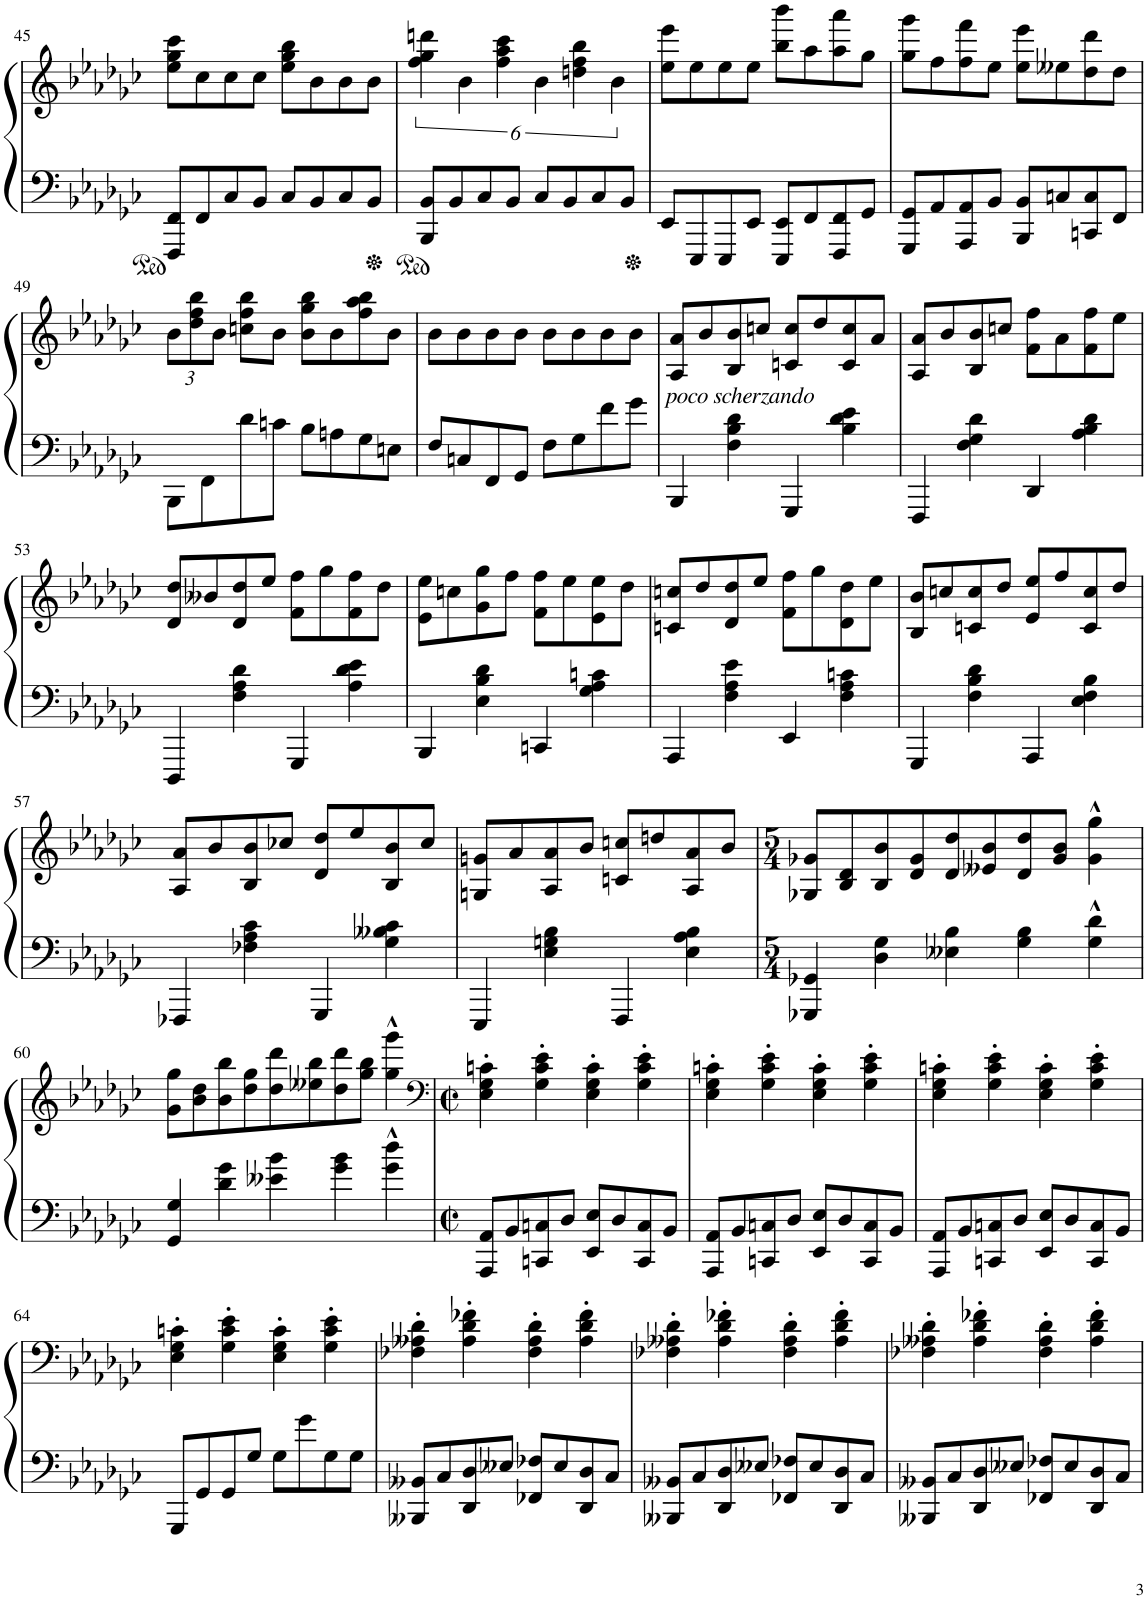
**kern	**kern
*part1	*part1
*staff2	*staff1
*I"ピアノ	*
!!LO:PB:g=z
*clefF4	*clefG2
*k[b-e-a-d-g-c-]	*k[b-e-a-d-g-c-]
*M2/2	*M2/2
*met(c|)	*met(c|)
=45	=45
8FFF/ 8FF/L	8ee-\ 8gg-\ 8ccc-\L
8FF/	8cc-\
8C-/	8cc-\
8BB-/J	8cc-\J
8C-/L	8ee-\ 8gg-\ 8bb-\L
8BB-/	8b-\
8C-/	8b-\
8BB-/J	8b-\J
=46	=46
8BBB-/ 8BB-/L	6ff\ 6gg-\ 6dddn\
8BB-/	.
.	6b-\
8C-/	.
.	6ff\ 6aa-\ 6ccc-\
8BB-/J	.
8C-/L	6b-\
8BB-/	.
.	6ddn\ 6ff\ 6bb-\
8C-/	.
.	6b-\
8BB-/J	.
=47	=47
8EE-/L	8ee-\ 8eee-\L
8EEE-/	8ee-\
8EEE-/	8ee-\
8EE-/J	8ee-\J
8EEE-/ 8EE-/L	8bb-\ 8bbb-\L
8FF/	8aa-\
8FFF/ 8FF/	8aa-\ 8aaa-\
8GG-/J	8gg-\J
=48	=48
8GGG-/ 8GG-/L	8gg-\ 8ggg-\L
8AA-/	8ff\
8AAA-/ 8AA-/	8ff\ 8fff\
8BB-/J	8ee-\J
8BBB-/ 8BB-/L	8ee-\ 8eee-\L
8Cn/	8ee--X\
8CCn/ 8C/	8dd-\ 8ddd-\
8FF/J	8dd-\J
!!LO:LB:g=z
=49	=49
*	*Xbrackettup
8BBB-\L	12b-\L
.	12dd-\ 12ff\ 12bb-\
8FF\	.
.	12b-\J
8d-\	8ccn\ 8ff\ 8bb-\L
8cn\J	8b-\J
8B-\L	8b-\ 8gg-\ 8bb-\L
8An\	8b-\
8G-\	8ff\ 8aa-\ 8bb-\
8En\J	8b-\J
=50	=50
8F/L	8b-\L
8Cn/	8b-\
8FF/	8b-\
8GG-/J	8b-\J
8F\L	8b-\L
8G-\	8b-\
8f\	8b-\
8g-\J	8b-\J
=51	=51
!	!LO:TX:b:i:t=poco scherzando
4BBB-/	8A-/ 8a-/L
.	8b-/
4F\ 4B-\ 4d-\	8B-/ 8b-/
.	8ccn/J
4GGG-/	8cn/ 8cc/L
.	8dd-/
4B-\ 4d-\ 4e-\	8c/ 8cc/
.	8a-/J
=52	=52
4FFF/	8A-/ 8a-/L
.	8b-/
4F\ 4G-\ 4d-\	8B-/ 8b-/
.	8ccn/J
4DD-/	8f\ 8ff\L
.	8a-\
4A-\ 4B-\ 4d-\	8f\ 8ff\
.	8ee-\J
!!LO:LB:g=z
=53	=53
4DDD-/	8d-/ 8dd-/L
.	8b--X/
4F\ 4A-\ 4d-\	8d-/ 8dd-/
.	8ee-/J
4GGG-/	8f\ 8ff\L
.	8gg-\
4A-\ 4d-\ 4e-\	8f\ 8ff\
.	8dd-\J
=54	=54
4BBB-/	8e-\ 8ee-\L
.	8ccn\
4E-\ 4B-\ 4d-\	8g-\ 8gg-\
.	8ff\J
4CCn/	8f\ 8ff\L
.	8ee-\
4G-\ 4A-\ 4cn\	8e-\ 8ee-\
.	8dd-\J
=55	=55
4AAA-/	8cn/ 8ccn/L
.	8dd-/
4F\ 4A-\ 4e-\	8d-/ 8dd-/
.	8ee-/J
4EE-/	8f\ 8ff\L
.	8gg-\
4F\ 4A-\ 4cn\	8d-\ 8dd-\
.	8ee-\J
=56	=56
4GGG-/	8B-/ 8b-/L
.	8ccn/
4F\ 4B-\ 4d-\	8cn/ 8cc/
.	8dd-/J
4AAA-/	8e-/ 8ee-/L
.	8ff/
4E-\ 4F\ 4B-\	8c/ 8cc/
.	8dd-/J
!!LO:LB:g=z
=57	=57
4FFF-X/	8A-/ 8a-/L
.	8b-/
4F-X\ 4A-\ 4c-\	8B-/ 8b-/
.	8cc-X/J
4GGG-/	8d-/ 8dd-/L
.	8ee-/
4G-\ 4B--X\ 4c-\	8B-/ 8b-/
.	8cc-/J
=58	=58
4EEE-/	8Gn/ 8gn/L
.	8a-/
4E-\ 4Gn\ 4B-\	8A-/ 8a-/
.	8b-/J
4FFF/	8cn/ 8ccn/L
.	8ddn/
4E-\ 4A-\ 4B-\	8A-/ 8a-/
.	8b-/J
=59	=59
*M5/4	*M5/4
4GGG-X/ 4GG-X/	8G-X/ 8g-X/L
.	8B-/ 8d-/
4D-\ 4G-\	8B-/ 8b-/
.	8d-/ 8g-/
4E--X\ 4B-\	8d-/ 8dd-/
.	8e--X/ 8b-/
4G-\ 4B-\	8d-/ 8dd-/
.	8g-/ 8b-/J
4G-\^^ 4d-\^^	4g-\^^ 4gg-\^^
!!LO:LB:g=z
=60	=60
4GG-/ 4G-/	8g-\ 8gg-\L
.	8b-\ 8dd-\
4d-\ 4g-\	8b-\ 8bb-\
.	8dd-\ 8gg-\
4e--X\ 4b-\	8dd-\ 8ddd-\
.	8ee--X\ 8bb-\
4g-\ 4b-\	8dd-\ 8ddd-\
.	8gg-\ 8bb-\J
4g-\^^ 4dd-\^^	4gg-\^^ 4ggg-\^^
=61	=61
*	*clefF4
*M2/2	*M2/2
*met(c|)	*met(c|)
8AAA-/ 8AA-/L	4E-\' 4G-\' 4cn\'
8BB-/	.
8CCn/ 8Cn/	4G-\' 4c\' 4e-\'
8D-/J	.
8EE-/ 8E-/L	4E-\' 4G-\' 4c\'
8D-/	.
8CC/ 8C/	4G-\' 4c\' 4e-\'
8BB-/J	.
=62	=62
8AAA-/ 8AA-/L	4E-\' 4G-\' 4cn\'
8BB-/	.
8CCn/ 8Cn/	4G-\' 4c\' 4e-\'
8D-/J	.
8EE-/ 8E-/L	4E-\' 4G-\' 4c\'
8D-/	.
8CC/ 8C/	4G-\' 4c\' 4e-\'
8BB-/J	.
=63	=63
8AAA-/ 8AA-/L	4E-\' 4G-\' 4cn\'
8BB-/	.
8CCn/ 8Cn/	4G-\' 4c\' 4e-\'
8D-/J	.
8EE-/ 8E-/L	4E-\' 4G-\' 4c\'
8D-/	.
8CC/ 8C/	4G-\' 4c\' 4e-\'
8BB-/J	.
!!LO:LB:g=z
=64	=64
8GGG-/L	4E-\' 4G-\' 4cn\'
8GG-/	.
8GG-/	4G-\' 4c\' 4e-\'
8G-/J	.
8G-\L	4E-\' 4G-\' 4c\'
8g-\	.
8G-\	4G-\' 4c\' 4e-\'
8G-\J	.
=65	=65
8BBB--X/ 8BB--X/L	4F-X\' 4A--X\' 4d-\'
8C-/	.
8DD-/ 8D-/	4A--\' 4d-\' 4f-X\'
8E--X/J	.
8FF-X/ 8F-X/L	4F-\' 4A--\' 4d-\'
8E--/	.
8DD-/ 8D-/	4A--\' 4d-\' 4f-\'
8C-/J	.
=66	=66
8BBB--X/ 8BB--X/L	4F-X\' 4A--X\' 4d-\'
8C-/	.
8DD-/ 8D-/	4A--\' 4d-\' 4f-X\'
8E--X/J	.
8FF-X/ 8F-X/L	4F-\' 4A--\' 4d-\'
8E--/	.
8DD-/ 8D-/	4A--\' 4d-\' 4f-\'
8C-/J	.
=67	=67
8BBB--X/ 8BB--X/L	4F-X\' 4A--X\' 4d-\'
8C-/	.
8DD-/ 8D-/	4A--\' 4d-\' 4f-X\'
8E--X/J	.
8FF-X/ 8F-X/L	4F-\' 4A--\' 4d-\'
8E--/	.
8DD-/ 8D-/	4A--\' 4d-\' 4f-\'
8C-/J	.
=	=
*-	*-
